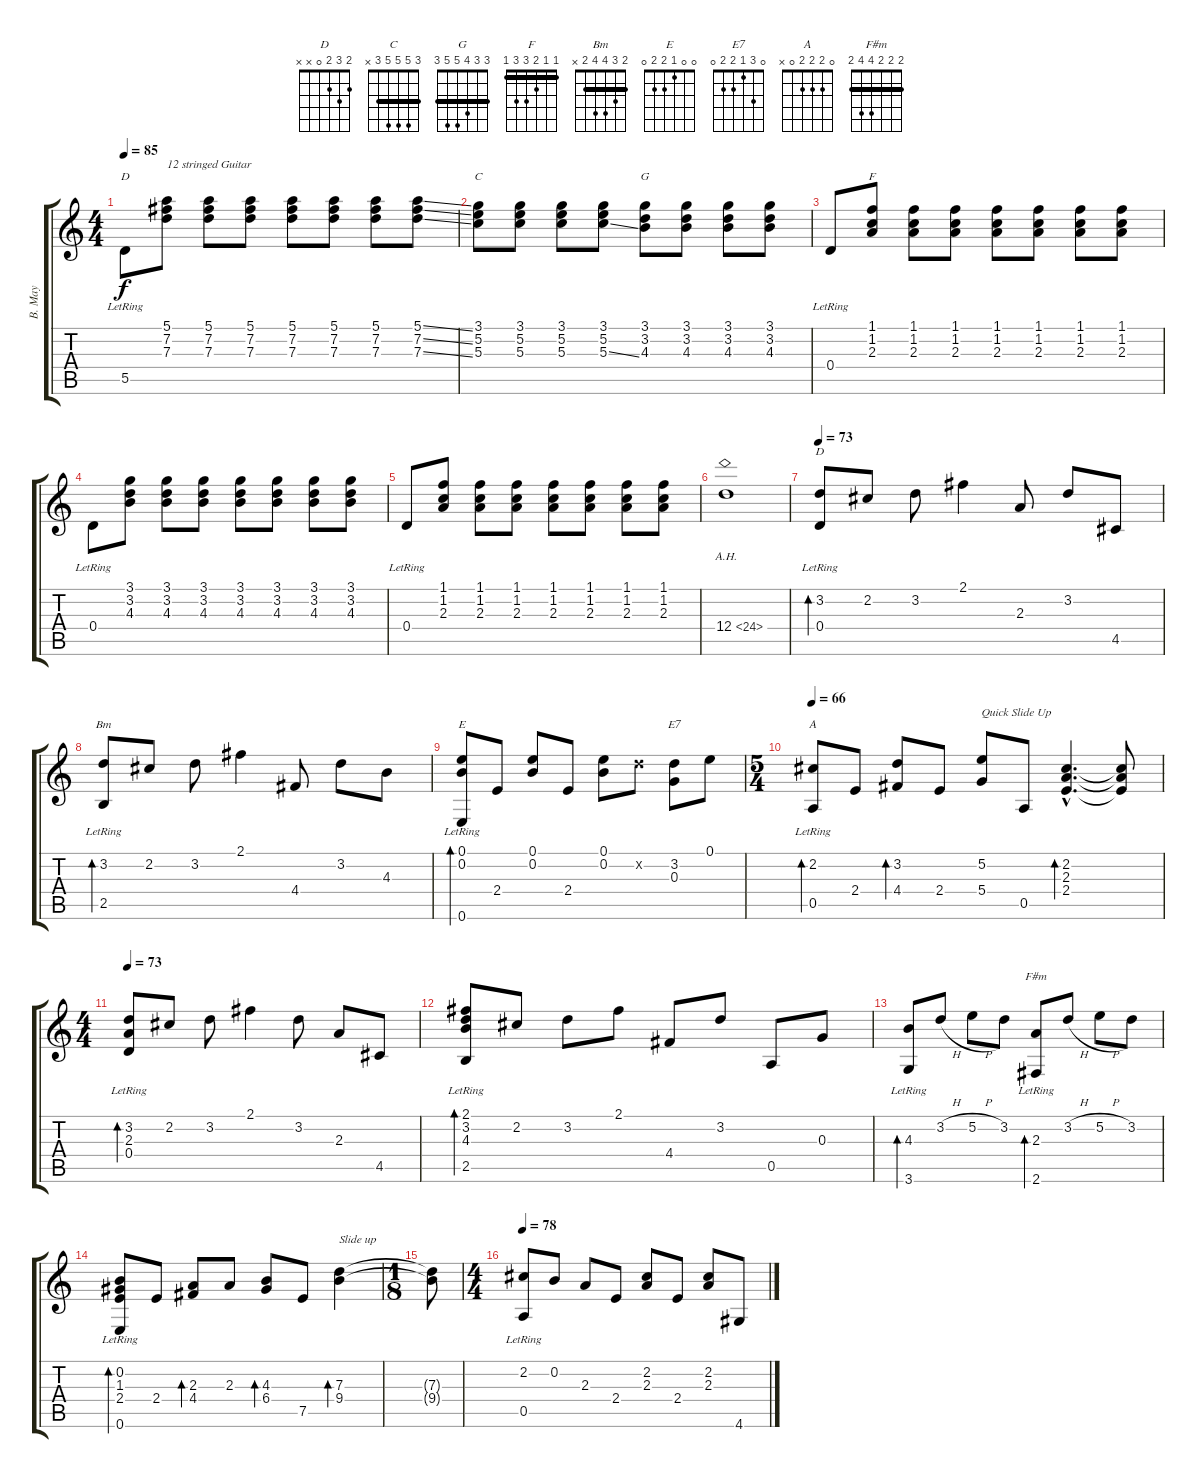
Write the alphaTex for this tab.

\track ("B. May" "B. May") {instrument acousticguitarsteel}
\staff {score tabs}
\tuning (E4 B3 G3 D3 A2 E2) {hide}
\chord ("D" 5 7 7 7 5 x) {firstfret 5 barre 5}
\chord ("C" 3 5 5 5 3 x) {barre 3}
\chord ("G" 3 3 4 5 5 3) {barre 3}
\chord ("F" 1 1 2 3 3 1) {barre 1}
\chord ("D" 2 3 2 0 x x)
\chord ("Bm" 2 3 4 4 2 x) {barre 2}
\chord ("E" 0 0 1 2 2 0)
\chord ("E7" 0 3 1 2 2 0)
\chord ("A" 0 2 2 2 0 x)
\chord ("F#m" 2 2 2 4 4 2) {barre 2}
\ts (4 4)
\tempo 85
\clef g2
\ks c
5.5{lr}.8{ch "D" dy f instrument acousticguitarsteel} (5.1 7.2 7.3).8{txt "12 stringed Guitar"} (5.1 7.2 7.3).8 (5.1 7.2 7.3).8 (5.1 7.2 7.3).8 (5.1 7.2 7.3).8 (5.1 7.2 7.3).8 (5.1{ss} 7.2{ss} 7.3{ss}).8 |
(3.1 5.2 5.3).8{ch "C"} (3.1 5.2 5.3).8 (3.1 5.2 5.3).8 (3.1 5.2 5.3{ss}).8 (3.1 3.2 4.3).8{ch "G"} (3.1 3.2 4.3).8 (3.1 3.2 4.3).8 (3.1 3.2 4.3).8 |
0.4{lr}.8 (1.1 1.2 2.3).8{ch "F"} (1.1 1.2 2.3).8 (1.1 1.2 2.3).8 (1.1 1.2 2.3).8 (1.1 1.2 2.3).8 (1.1 1.2 2.3).8 (1.1 1.2 2.3).8 |
0.4{lr}.8 (3.1 3.2 4.3).8 (3.1 3.2 4.3).8 (3.1 3.2 4.3).8 (3.1 3.2 4.3).8 (3.1 3.2 4.3).8 (3.1 3.2 4.3).8 (3.1 3.2 4.3).8 |
0.4{lr}.8 (1.1 1.2 2.3).8 (1.1 1.2 2.3).8 (1.1 1.2 2.3).8 (1.1 1.2 2.3).8 (1.1 1.2 2.3).8 (1.1 1.2 2.3).8 (1.1 1.2 2.3).8 |
12.4{ah 12}.1 |
\tempo 73
(3.2 0.4{lr}).8{bd 480 ch "D"} 2.2.8 3.2.8 2.1.4 2.3.8 3.2.8 4.5.8 |
(3.2 2.5{lr}).8{bd 480 ch "Bm"} 2.2.8 3.2.8 2.1.4 4.4.8 3.2.8 4.3.8 |
(0.1 0.2 0.6{lr}).8{bd 120 ch "E"} 2.4.8 (0.1 0.2).8 2.4.8 (0.1 0.2).8 3.2{x}.8 (3.2 0.3).8{ch "E7"} 0.1.8 |
\ts (5 4)
\tempo 66
(2.2 0.5{lr}).8{bd 480 ch "A"} 2.4.8 (3.2 4.4).8{bd 60} 2.4.8 (5.2 5.4).8{txt "Quick Slide Up"} 0.5.8 (2.2{hac} 2.3{hac} 2.4{hac}).4{d bd 240} (2.2{t} 2.3{t} 2.4{t}).8 |
\ts (4 4)
\tempo 73
(3.2 2.3 0.4{lr}).8{bd 120} 2.2.8 3.2.8 2.1.4 3.2.8 2.3.8 4.5.8 |
(2.1 3.2 4.3 2.5{lr}).8{bd 120} 2.2.8 3.2.8 2.1.8 4.4.8 3.2.8 0.5.8 0.3.8 |
(4.3 3.6{lr}).8{bd 120} 3.2{h}.8 5.2{h}.8 3.2.8 (2.3 2.6{lr}).8{bd 120 ch "F#m"} 3.2{h}.8 5.2{h}.8 3.2.8 |
(0.2 1.3 2.4 0.6{lr}).8{bd 60} 2.4.8 (2.3 4.4).8{bd 60} 2.3.8 (4.3 6.4).8{bd 60} 7.5.8 (7.3 9.4).4{bd 480 txt "Slide up"} |
\ts (1 8)
(7.3{t} 9.4{t}).8 |
\ts (4 4)
\tempo 78
(2.2 0.5{lr}).8 0.2.8 2.3.8 2.4.8 (2.2 2.3).8 2.4.8 (2.2 2.3).8 4.6.8
